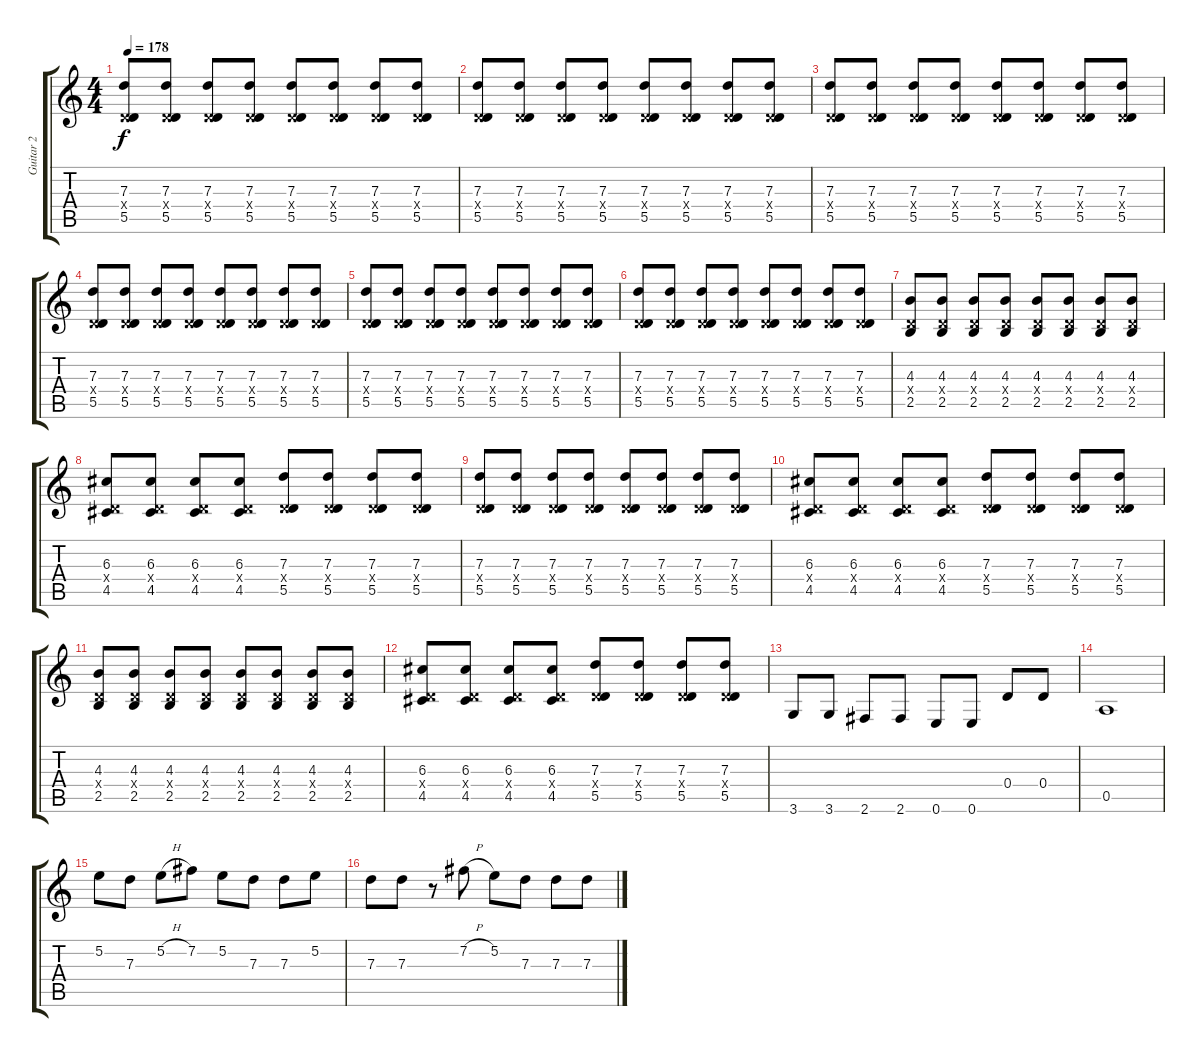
\track ("Guitar 2" "Guitar 2") {instrument distortionguitar}
\staff {score tabs}
\tuning (E4 B3 G3 D3 A2 E2) {hide}
\ts (4 4)
\tempo 178
\clef g2
\ks c
(7.3 0.4{x} 5.5).8{dy f} (7.3 0.4{x} 5.5).8 (7.3 0.4{x} 5.5).8 (7.3 0.4{x} 5.5).8 (7.3 0.4{x} 5.5).8 (7.3 0.4{x} 5.5).8 (7.3 0.4{x} 5.5).8 (7.3 0.4{x} 5.5).8 |
(7.3 0.4{x} 5.5).8 (7.3 0.4{x} 5.5).8 (7.3 0.4{x} 5.5).8 (7.3 0.4{x} 5.5).8 (7.3 0.4{x} 5.5).8 (7.3 0.4{x} 5.5).8 (7.3 0.4{x} 5.5).8 (7.3 0.4{x} 5.5).8 |
(7.3 0.4{x} 5.5).8 (7.3 0.4{x} 5.5).8 (7.3 0.4{x} 5.5).8 (7.3 0.4{x} 5.5).8 (7.3 0.4{x} 5.5).8 (7.3 0.4{x} 5.5).8 (7.3 0.4{x} 5.5).8 (7.3 0.4{x} 5.5).8 |
(7.3 0.4{x} 5.5).8 (7.3 0.4{x} 5.5).8 (7.3 0.4{x} 5.5).8 (7.3 0.4{x} 5.5).8 (7.3 0.4{x} 5.5).8 (7.3 0.4{x} 5.5).8 (7.3 0.4{x} 5.5).8 (7.3 0.4{x} 5.5).8 |
(7.3 0.4{x} 5.5).8 (7.3 0.4{x} 5.5).8 (7.3 0.4{x} 5.5).8 (7.3 0.4{x} 5.5).8 (7.3 0.4{x} 5.5).8 (7.3 0.4{x} 5.5).8 (7.3 0.4{x} 5.5).8 (7.3 0.4{x} 5.5).8 |
(7.3 0.4{x} 5.5).8 (7.3 0.4{x} 5.5).8 (7.3 0.4{x} 5.5).8 (7.3 0.4{x} 5.5).8 (7.3 0.4{x} 5.5).8 (7.3 0.4{x} 5.5).8 (7.3 0.4{x} 5.5).8 (7.3 0.4{x} 5.5).8 |
(4.3 0.4{x} 2.5).8 (4.3 0.4{x} 2.5).8 (4.3 0.4{x} 2.5).8 (4.3 0.4{x} 2.5).8 (4.3 0.4{x} 2.5).8 (4.3 0.4{x} 2.5).8 (4.3 0.4{x} 2.5).8 (4.3 0.4{x} 2.5).8 |
(6.3 0.4{x} 4.5).8 (6.3 0.4{x} 4.5).8 (6.3 0.4{x} 4.5).8 (6.3 0.4{x} 4.5).8 (7.3 0.4{x} 5.5).8 (7.3 0.4{x} 5.5).8 (7.3 0.4{x} 5.5).8 (7.3 0.4{x} 5.5).8 |
(7.3 0.4{x} 5.5).8 (7.3 0.4{x} 5.5).8 (7.3 0.4{x} 5.5).8 (7.3 0.4{x} 5.5).8 (7.3 0.4{x} 5.5).8 (7.3 0.4{x} 5.5).8 (7.3 0.4{x} 5.5).8 (7.3 0.4{x} 5.5).8 |
(6.3 0.4{x} 4.5).8 (6.3 0.4{x} 4.5).8 (6.3 0.4{x} 4.5).8 (6.3 0.4{x} 4.5).8 (7.3 0.4{x} 5.5).8 (7.3 0.4{x} 5.5).8 (7.3 0.4{x} 5.5).8 (7.3 0.4{x} 5.5).8 |
(4.3 0.4{x} 2.5).8 (4.3 0.4{x} 2.5).8 (4.3 0.4{x} 2.5).8 (4.3 0.4{x} 2.5).8 (4.3 0.4{x} 2.5).8 (4.3 0.4{x} 2.5).8 (4.3 0.4{x} 2.5).8 (4.3 0.4{x} 2.5).8 |
(6.3 0.4{x} 4.5).8 (6.3 0.4{x} 4.5).8 (6.3 0.4{x} 4.5).8 (6.3 0.4{x} 4.5).8 (7.3 0.4{x} 5.5).8 (7.3 0.4{x} 5.5).8 (7.3 0.4{x} 5.5).8 (7.3 0.4{x} 5.5).8 |
3.6.8 3.6.8 2.6.8 2.6.8 0.6.8 0.6.8 0.4.8 0.4.8 |
0.5.1 |
5.2.8 7.3.8 5.2{h}.8 7.2.8 5.2.8 7.3.8 7.3.8 5.2.8 |
7.3.8 7.3.8 r.8 7.2{h}.8 5.2.8 7.3.8 7.3.8 7.3.8
